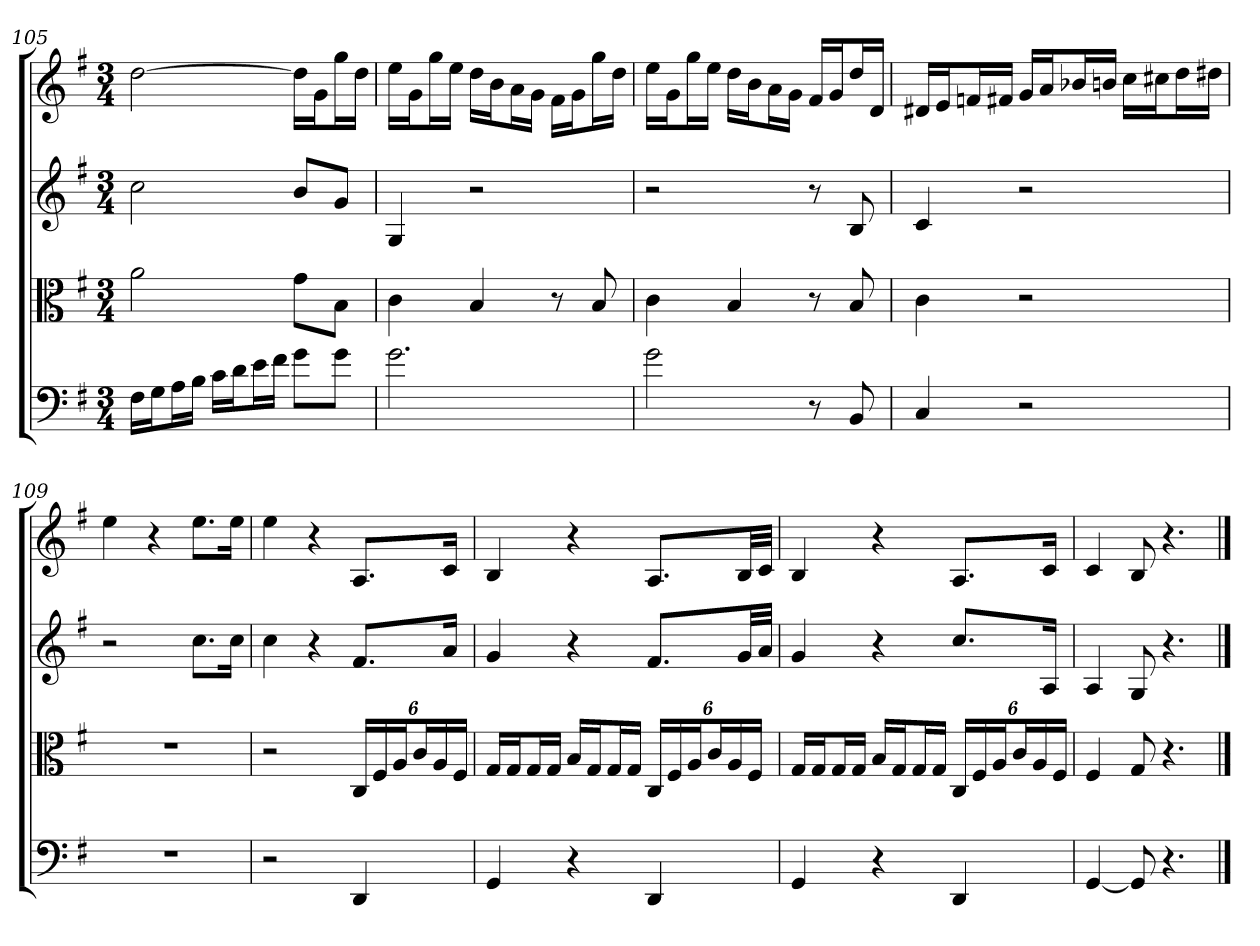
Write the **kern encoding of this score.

**kern	**kern	**kern	**kern
*part4	*part3	*part2	*part1
*staff4	*staff3	*staff2	*staff1
*clefF4	*clefC3	*	*
*k[f#]	*k[f#]	*k[f#]	*k[f#]
*G:	*G:	*G:	*G:
*M3/4	*M3/4	*M3/4	*M3/4
=105	=105	=105	=105
16F#\LL	2a	2cc	[2dd
16G\J	.	.	.
16A\L	.	.	.
16B\JJ	.	.	.
16c\LL	.	.	.
16d\J	.	.	.
16e\L	.	.	.
16f#\JJ	.	.	.
8g\L	8g\L	8bL	16ddLL]
.	.	.	16gJ
8g\J	8B\J	8gJ	16ggL
.	.	.	16ddJJ
=106	=106	=106	=106
2.g	4c	4G	16eeLL
.	.	.	16gJ
.	.	.	16ggL
.	.	.	16eeJJ
.	4B	2r	16ddLL
.	.	.	16bJ
.	.	.	16aL
.	.	.	16gJJ
.	8r	.	16f#LL
.	.	.	16gJ
.	8B	.	16ggL
.	.	.	16ddJJ
=107	=107	=107	=107
2g	4c	2r	16eeLL
.	.	.	16gJ
.	.	.	16ggL
.	.	.	16eeJJ
.	4B	.	16ddLL
.	.	.	16bJ
.	.	.	16aL
.	.	.	16gJJ
8r	8r	8r	16f#LL
.	.	.	16gJ
8BB	8B	8B	16ddL
.	.	.	16dJJ
=108	=108	=108	=108
4C	4c	4c	16d#XLL
.	.	.	16eJ
.	.	.	16fnL
.	.	.	16f#XJJ
2r	2r	2r	16gLL
.	.	.	16aJ
.	.	.	16b-XL
.	.	.	16bnJJ
.	.	.	16ccLL
.	.	.	16cc#XJ
.	.	.	16ddL
.	.	.	16dd#XJJ
=109	=109	=109	=109
2.r	2.r	2r	4ee
.	.	.	4r
.	.	8.ccL	8.eeL
.	.	16ccJk	16eeJk
=110	=110	=110	=110
2r	2r	4cc	4ee
.	.	4r	4r
4DD	24C/LL	8.f#L	8.AL
.	24F#/	.	.
.	24A/J	.	.
.	24c/L	.	.
.	24A/	.	.
.	.	16aJk	16cJk
.	24F#/JJ	.	.
=111	=111	=111	=111
4GG	16G/LL	4g	4B
.	16G/J	.	.
.	16G/L	.	.
.	16G/JJ	.	.
4r	16B/LL	4r	4r
.	16G/J	.	.
.	16G/L	.	.
.	16G/JJ	.	.
4DD	24C/LL	8.f#L	8.AL
.	24F#/	.	.
.	24A/J	.	.
.	24c/L	.	.
.	24A/	.	.
.	.	32gLL	32BLL
.	24F#/JJ	.	.
.	.	32aJJJ	32cJJJ
=112	=112	=112	=112
4GG	16G/LL	4g	4B
.	16G/J	.	.
.	16G/L	.	.
.	16G/JJ	.	.
4r	16B/LL	4r	4r
.	16G/J	.	.
.	16G/L	.	.
.	16G/JJ	.	.
4DD	24C/LL	8.ccL	8.AL
.	24F#/	.	.
.	24A/J	.	.
.	24c/L	.	.
.	24A/	.	.
.	.	16AJk	16cJk
.	24F#/JJ	.	.
=113	=113	=113	=113
[4GG	4F#	4A	4c
8GG]	8G	8G	8B
4.r	4.r	4.r	4.r
==	==	==	==
*-	*-	*-	*-
